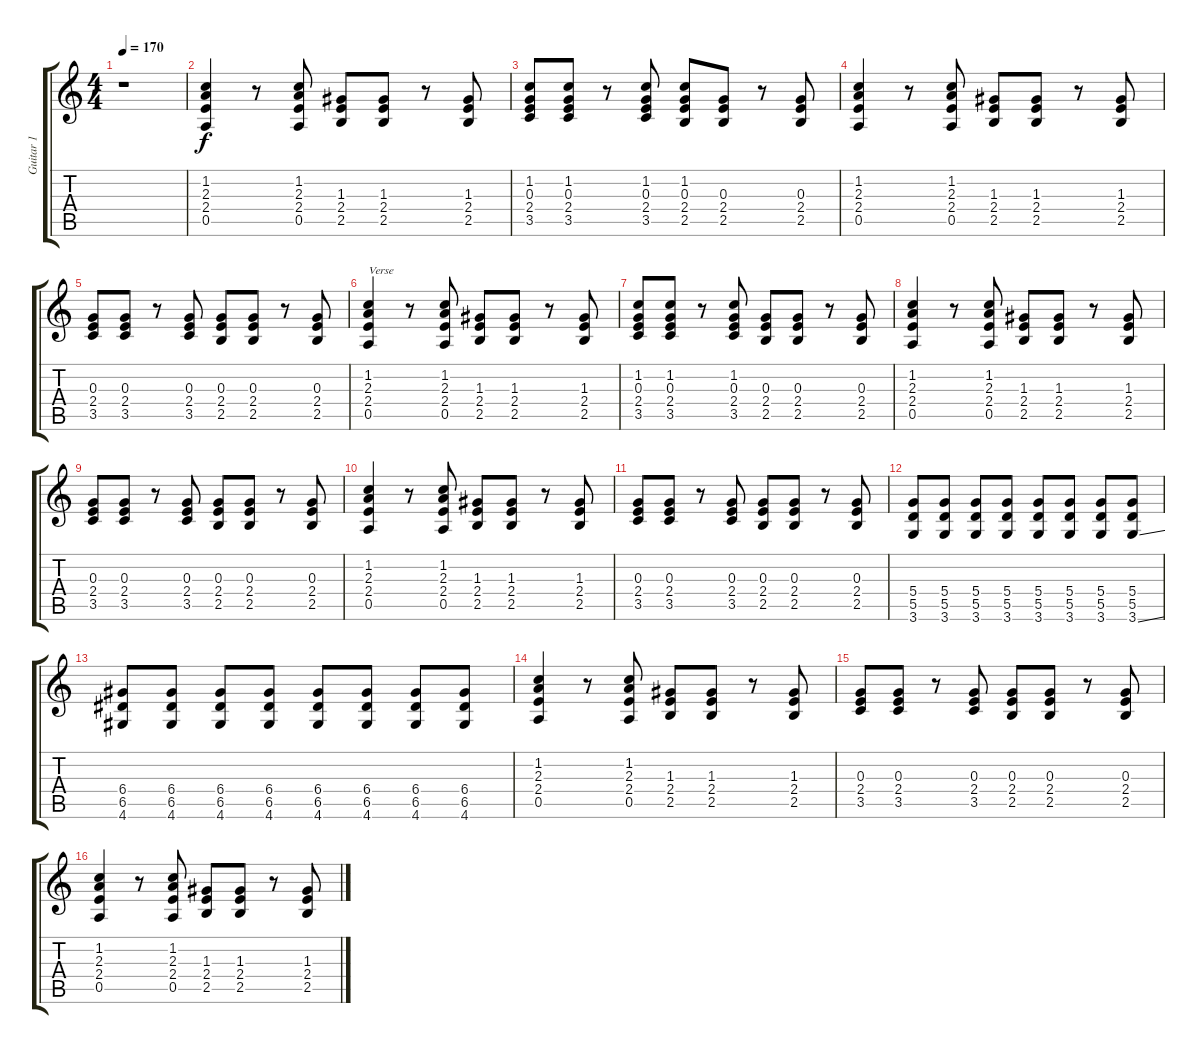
\track ("Guitar 1" "Guitar 1") {instrument electricguitarclean}
\staff {score tabs}
\tuning (E4 B3 G3 D3 A2 E2) {hide}
\ts (4 4)
\tempo 170
\clef g2
\ks c
r.1{dy f instrument electricguitarclean} |
(1.2 2.3 2.4 0.5).4 r.8 (1.2 2.3 2.4 0.5).8 (1.3 2.4 2.5).8 (1.3 2.4 2.5).8 r.8 (1.3 2.4 2.5).8 |
(1.2 0.3 2.4 3.5).8 (1.2 0.3 2.4 3.5).8 r.8 (1.2 0.3 2.4 3.5).8 (1.2 0.3 2.4 2.5).8 (0.3 2.4 2.5).8 r.8 (0.3 2.4 2.5).8 |
(1.2 2.3 2.4 0.5).4 r.8 (1.2 2.3 2.4 0.5).8 (1.3 2.4 2.5).8 (1.3 2.4 2.5).8 r.8 (1.3 2.4 2.5).8 |
(0.3 2.4 3.5).8 (0.3 2.4 3.5).8 r.8 (0.3 2.4 3.5).8 (0.3 2.4 2.5).8 (0.3 2.4 2.5).8 r.8 (0.3 2.4 2.5).8 |
(1.2 2.3 2.4 0.5).4{txt "Verse"} r.8 (1.2 2.3 2.4 0.5).8 (1.3 2.4 2.5).8 (1.3 2.4 2.5).8 r.8 (1.3 2.4 2.5).8 |
(1.2 0.3 2.4 3.5).8 (1.2 0.3 2.4 3.5).8 r.8 (1.2 0.3 2.4 3.5).8 (0.3 2.4 2.5).8 (0.3 2.4 2.5).8 r.8 (0.3 2.4 2.5).8 |
(1.2 2.3 2.4 0.5).4 r.8 (1.2 2.3 2.4 0.5).8 (1.3 2.4 2.5).8 (1.3 2.4 2.5).8 r.8 (1.3 2.4 2.5).8 |
(0.3 2.4 3.5).8 (0.3 2.4 3.5).8 r.8 (0.3 2.4 3.5).8 (0.3 2.4 2.5).8 (0.3 2.4 2.5).8 r.8 (0.3 2.4 2.5).8 |
(1.2 2.3 2.4 0.5).4 r.8 (1.2 2.3 2.4 0.5).8 (1.3 2.4 2.5).8 (1.3 2.4 2.5).8 r.8 (1.3 2.4 2.5).8 |
(0.3 2.4 3.5).8 (0.3 2.4 3.5).8 r.8 (0.3 2.4 3.5).8 (0.3 2.4 2.5).8 (0.3 2.4 2.5).8 r.8 (0.3 2.4 2.5).8 |
(5.4 5.5 3.6).8{volume 16 instrument overdrivenguitar} (5.4 5.5 3.6).8 (5.4 5.5 3.6).8 (5.4 5.5 3.6).8 (5.4 5.5 3.6).8 (5.4 5.5 3.6).8 (5.4 5.5 3.6).8 (5.4 5.5 3.6{ss}).8 |
(6.4 6.5 4.6).8 (6.4 6.5 4.6).8 (6.4 6.5 4.6).8 (6.4 6.5 4.6).8 (6.4 6.5 4.6).8 (6.4 6.5 4.6).8 (6.4 6.5 4.6).8 (6.4 6.5 4.6).8 |
(1.2 2.3 2.4 0.5).4{instrument electricguitarclean} r.8 (1.2 2.3 2.4 0.5).8 (1.3 2.4 2.5).8 (1.3 2.4 2.5).8 r.8 (1.3 2.4 2.5).8 |
(0.3 2.4 3.5).8 (0.3 2.4 3.5).8 r.8 (0.3 2.4 3.5).8 (0.3 2.4 2.5).8 (0.3 2.4 2.5).8 r.8 (0.3 2.4 2.5).8 |
(1.2 2.3 2.4 0.5).4 r.8 (1.2 2.3 2.4 0.5).8 (1.3 2.4 2.5).8 (1.3 2.4 2.5).8 r.8 (1.3 2.4 2.5).8
